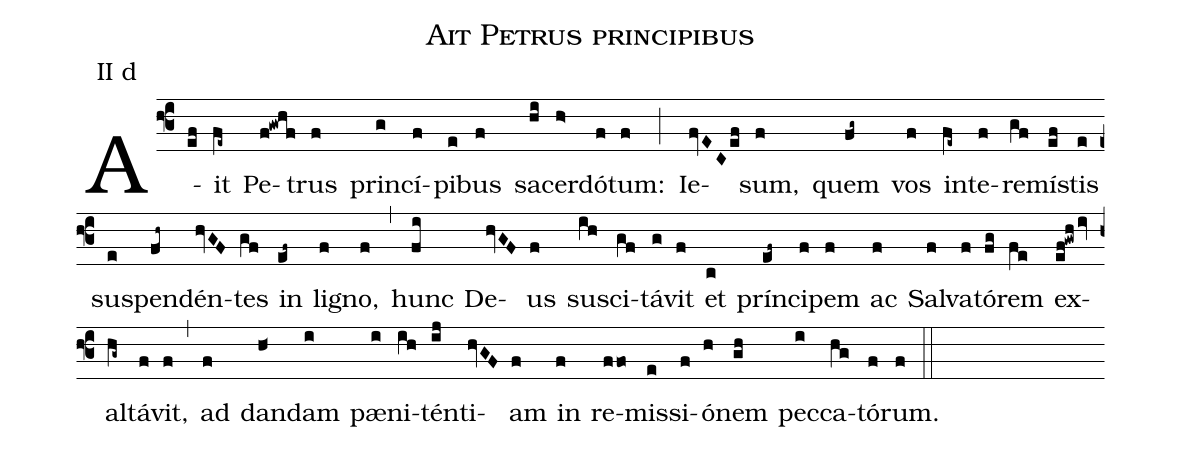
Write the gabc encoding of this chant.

name: Ait Petrus principibus;
annotation: II d;
mode: 2;
%%
(f3)
A(ef)it(fe~) Pe(f!gwhf)trus(f) prin(g)cí(f)pi(e)bus(f) sa(hi)cer(h>)dó(f)tum:(f) (;)
Ie(fvECef)sum,(f) quem(fg~) vos(f) in(fe~)te(f)re(gf)mí(ef)stis(e) sus(e)pen(fh~)dén(hvGF)tes(gf) in(ef~) li(f)gno,(f) (,)
hunc(fi) De(hvGF)us(f) su(ih)sci(gf)tá(g)vit(f) et(c) prín(ef~)ci(f)pem(f) ac(f) Sal(f)va(f)tó(fg)rem(fe) ex(ef!gwh/iv)al(hg~)tá(f)vit,(f) (,)
ad(f) dan(h<)dam(i) pæ(i)ni(ih)tén(ij)ti(hvGF)am(f) in(f) re(ffo)mis(e)si(f)ó(h)nem(gh) pec(i)ca(hg)tó(f)rum.(f) (::)
